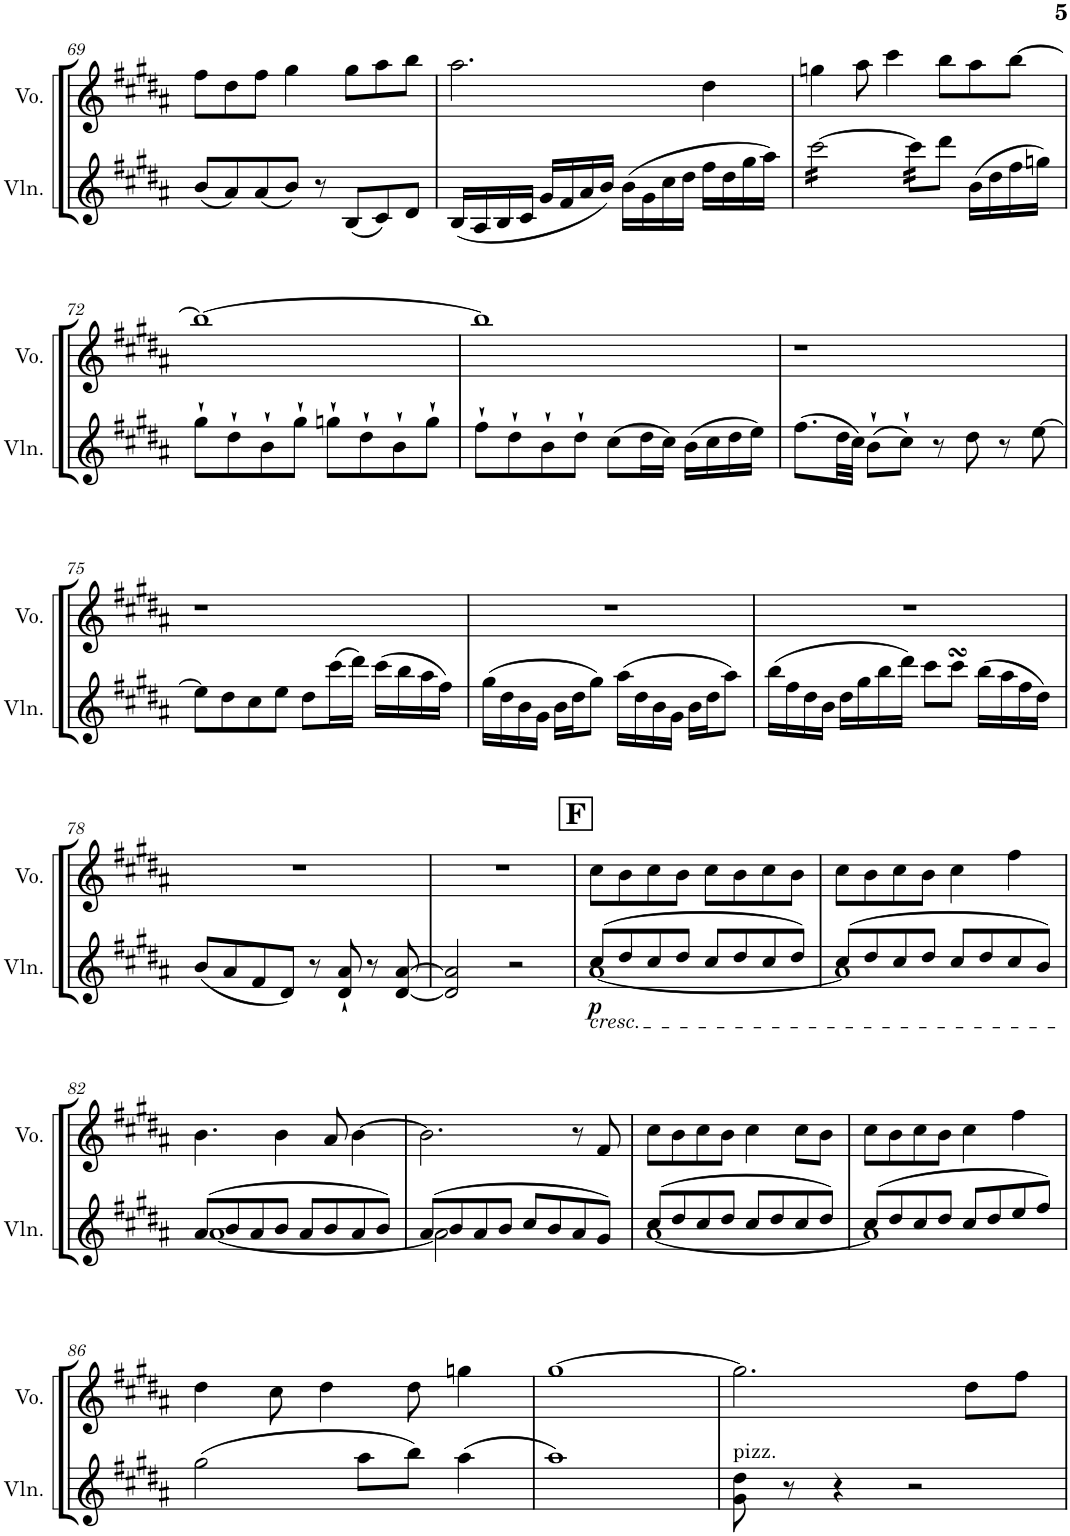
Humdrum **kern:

**kern	**dynam	**kern
*part2	*part2	*part1
*staff2	*staff2	*staff1
*I"瑠唯 (Vln.)	*	*I"真白 (Vo.)
*I'Vln.	*	*I'Vo.
!!LO:PB:g=z
*clefG2	*	*clefG2
*k[f#c#g#d#a#]	*	*k[f#c#g#d#a#]
*M4/4	*	*M4/4
=69	=69	=69
(8b/L	.	8ff#\L
8a#/)	.	8dd#\
(8a#/	.	8ff#\J
8b/J)	.	4gg#\
8r	.	.
(8B/L	.	8gg#\L
8c#/)	.	8aa#\
8d#/J	.	8bb\J
=70	=70	=70
(16B/LL	.	2.aa#\
16A#/	.	.
16B/	.	.
16c#/JJ	.	.
16g#/LL	.	.
16f#/	.	.
16a#/	.	.
16b/JJ)	.	.
(16b\LL	.	.
16g#\	.	.
16cc#\	.	.
16dd#\JJ	.	.
16ff#\LL	.	4dd#\
16dd#\	.	.
16gg#\	.	.
16aa#\JJ)	.	.
=71	=71	=71
*tremolo	*	*
[16ccc#\LL	.	4ggn\
16ccc#\	.	.
16ccc#\	.	.
16ccc#\	.	.
16ccc#\	.	8aa#\
16ccc#\	.	.
16ccc#\	.	4ccc#\
16ccc#\JJ	.	.
32ccc#\]LLL	.	.
32ccc#\	.	.
32ccc#\	.	.
32ccc#\	.	.
*Xtremolo	*	*
8ddd#\J	.	8bb\L
(16b\LL	.	8aa#\
16dd#\	.	.
16ff#\	.	[8bb\J
16ggn\JJ)	.	.
!!LO:LB:g=z
=72	=72	=72
8gg#`\L	.	1bb_
8dd#`\	.	.
8b`\	.	.
8gg#`\J	.	.
8ggn`\L	.	.
8dd#`\	.	.
8b`\	.	.
8gg`\J	.	.
=73	=73	=73
8ff#`\L	.	1bb]
8dd#`\	.	.
8b`\	.	.
8dd#`\J	.	.
(8cc#\L	.	.
16dd#\L	.	.
16cc#\JJ)	.	.
(16b\LL	.	.
16cc#\	.	.
16dd#\	.	.
16ee\JJ)	.	.
=74	=74	=74
(8.ff#\L	.	1r
32dd#\LL	.	.
32cc#\JJJ)	.	.
(8b`\L	.	.
8cc#`\J)	.	.
8r	.	.
8dd#\	.	.
8r	.	.
[8ee\	.	.
!!LO:LB:g=z
=75	=75	=75
8ee\L]	.	1r
8dd#\	.	.
8cc#\	.	.
8ee\J	.	.
8dd#\L	.	.
(16ccc#\L	.	.
16ddd#\JJ)	.	.
(16ccc#\LL	.	.
16bb\	.	.
16aa#\	.	.
16ff#\JJ)	.	.
=76	=76	=76
(16gg#\LL	.	1r
16dd#\	.	.
16b\	.	.
16g#\JJ	.	.
16b\LL	.	.
16dd#\J	.	.
8gg#\J)	.	.
(16aa#\LL	.	.
16dd#\	.	.
16b\	.	.
16g#\JJ	.	.
16b\LL	.	.
16dd#\J	.	.
8aa#\J)	.	.
=77	=77	=77
(16bb\LL	.	1r
16ff#\	.	.
16dd#\	.	.
16b\JJ	.	.
16dd#\LL	.	.
16gg#\	.	.
16bb\	.	.
16ddd#\JJ)	.	.
8ccc#\L	.	.
8ccc#sSSS\J	.	.
(16bb\LL	.	.
16aa#\	.	.
16ff#\	.	.
16dd#\JJ)	.	.
!!LO:LB:g=z
=78	=78	=78
(8b/L	.	1r
8a#/	.	.
8f#/	.	.
8d#/J)	.	.
8r	.	.
8d#/` 8a#/`	.	.
8r	.	.
[8d#/ [8a#/	.	.
=79	=79	=79
2d#/] 2a#/]	.	1r
2r	.	.
!!LO:REH:place=s1:a:B:cj:fs=14:t=F
=80	=80	=80
*^	*	*
!LO:TX:b:i:t=cresc.	!	!	!
!	!	!LO:DY:b	!
(8cc#/L	[1a#	p	8cc#\L
8dd#/	.	.	8b\
8cc#/	.	.	8cc#\
8dd#/J	.	.	8b\J
8cc#/L	.	.	8cc#\L
8dd#/	.	.	8b\
8cc#/	.	.	8cc#\
8dd#/J)	.	.	8b\J
=81	=81	=81	=81
(8cc#/L	1a#]	.	8cc#\L
8dd#/	.	.	8b\
8cc#/	.	.	8cc#\
8dd#/J	.	.	8b\J
8cc#/L	.	.	4cc#\
8dd#/	.	.	.
8cc#/	.	.	4ff#\
8b/J)	.	.	.
!!LO:LB:g=z
=82	=82	=82	=82
(8a#/L	[1a#	.	4.b\
8b/	.	.	.
8a#/	.	.	.
8b/J	.	.	4b\
8a#/L	.	.	.
8b/	.	.	8a#/
8a#/	.	.	[4b\
8b/J)	.	.	.
=83	=83	=83	=83
(8a#/L	2a#\]	.	2.b\]
8b/	.	.	.
8a#/	.	.	.
8b/J	.	.	.
8cc#/L	2ryy	.	.
8b/	.	.	.
8a#/	.	.	8r
8g#/J)	.	.	8f#/
=84	=84	=84	=84
(8cc#/L	[1a#	.	8cc#\L
8dd#/	.	.	8b\
8cc#/	.	.	8cc#\
8dd#/J	.	.	8b\J
8cc#/L	.	.	4cc#\
8dd#/	.	.	.
8cc#/	.	.	8cc#\L
8dd#/J)	.	.	8b\J
=85	=85	=85	=85
(8cc#/L	1a#]	.	8cc#\L
8dd#/	.	.	8b\
8cc#/	.	.	8cc#\
8dd#/J	.	.	8b\J
8cc#/L	.	.	4cc#\
8dd#/	.	.	.
8ee/	.	.	4ff#\
8ff#/J)	.	.	.
*v	*v	*	*
!!LO:LB:g=z
=86	=86	=86
(2gg#\	.	4dd#\
.	.	8cc#\
.	.	4dd#\
8aa#\L	.	.
8bb\J)	.	8dd#\
(4aa#\	.	4ggn\
=87	=87	=87
1aa#)	.	[1gg#
=88	=88	=88
!LO:TX:a:t=pizz.	!	!
8g#\ 8dd#\	.	2.gg#\]
8r	.	.
4r	.	.
2r	.	.
.	.	8dd#\L
.	.	8ff#\J
=	=	=
*-	*-	*-
